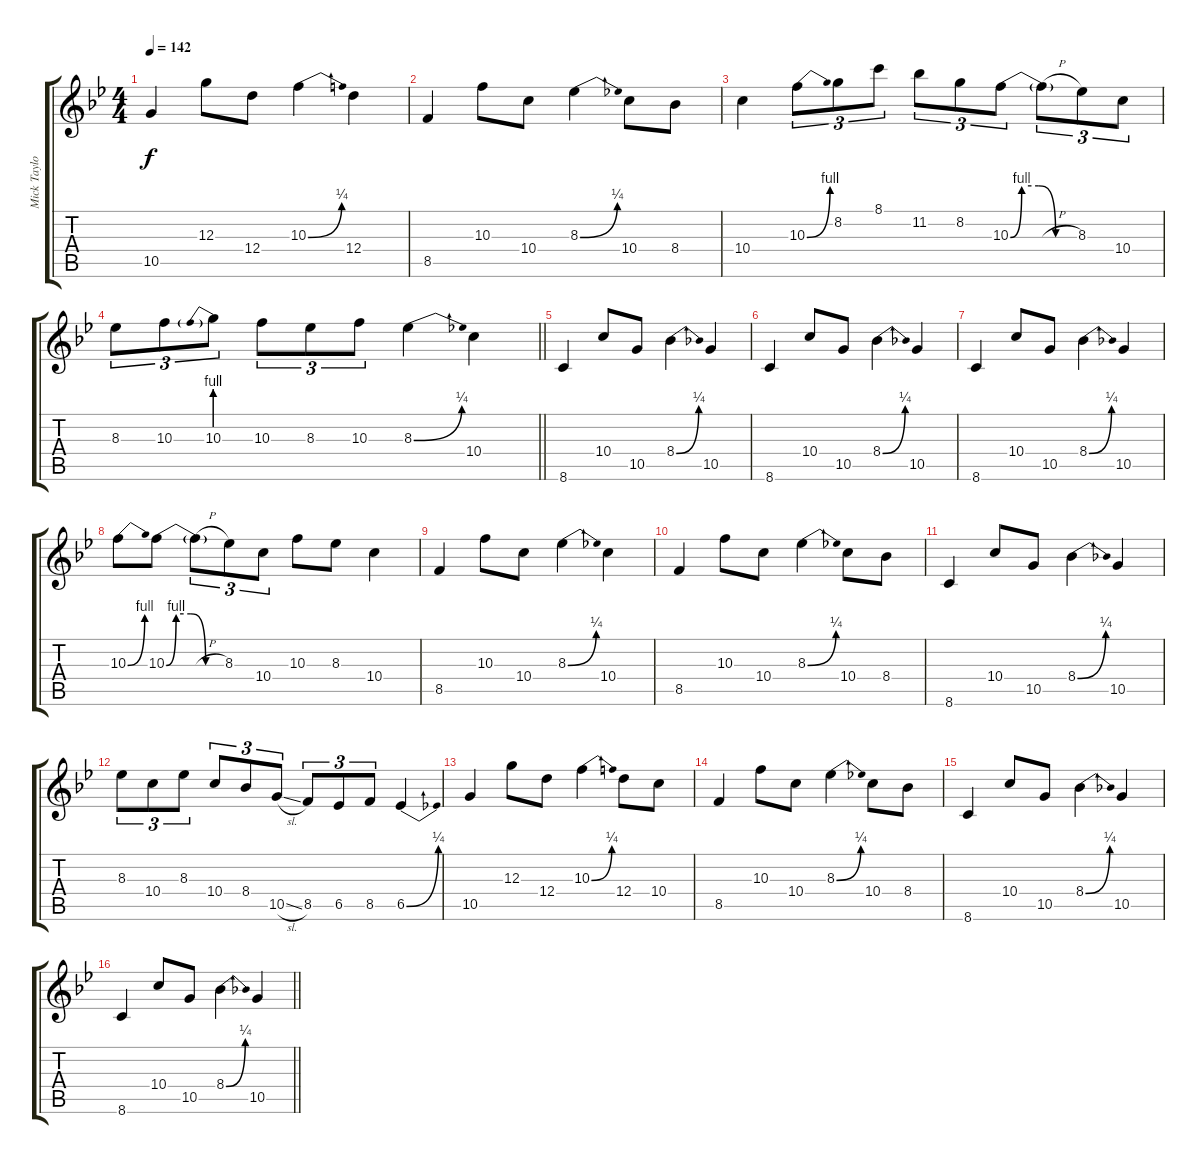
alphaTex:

\track ("Mick Taylor - Electric Guitar" "Mick Taylo") {instrument overdrivenguitar}
\staff {score tabs}
\tuning (E4 B3 G3 D3 A2 E2) {hide}
\ts (4 4)
\tempo 142
\clef g2
\ks bb
10.5.4{dy f} 12.3.8 12.4.8 10.3{be (bend 0 0 60 1)}.4 12.4.4 |
8.5.4 10.3.8 10.4.8 8.3{be (bend 0 0 60 1)}.4 10.4.8 8.4.8 |
10.4.4 10.3{be (bend 0 0 60 4)}.8{tu (3 2)} 8.2.8{tu (3 2)} 8.1.8{tu (3 2)} 11.2.8{tu (3 2)} 8.2.8{tu (3 2)} 10.3{be (custom 0 0 10 4 25 4 40 0 60 0)}.8{tu (3 2)} 10.3{h t}.8{tu (3 2)} 8.3.8{tu (3 2)} 10.4.8{tu (3 2)} |
\barLineRight lightlight
8.3.8{tu (3 2)} 10.3.8{tu (3 2)} 10.3{be (prebend 0 4 60 4)}.8{tu (3 2)} 10.3.8{tu (3 2)} 8.3.8{tu (3 2)} 10.3.8{tu (3 2)} 8.3{be (bend 0 0 60 1)}.4 10.4.4 |
8.6.4 10.4.8 10.5.8 8.4{be (bend 0 0 60 1)}.4 10.5.4 |
8.6.4 10.4.8 10.5.8 8.4{be (bend 0 0 60 1)}.4 10.5.4 |
8.6.4 10.4.8 10.5.8 8.4{be (bend 0 0 60 1)}.4 10.5.4 |
10.3{be (bend 0 0 60 4)}.8 10.3{be (custom 0 0 10 4 25 4 40 0 60 0)}.8 10.3{h t}.8{tu (3 2)} 8.3.8{tu (3 2)} 10.4.8{tu (3 2)} 10.3.8 8.3.8 10.4.4 |
8.5.4 10.3.8 10.4.8 8.3{be (bend 0 0 60 1)}.4 10.4.4 |
8.5.4 10.3.8 10.4.8 8.3{be (bend 0 0 60 1)}.4 10.4.8 8.4.8 |
8.6.4 10.4.8 10.5.8 8.4{be (bend 0 0 60 1)}.4 10.5.4 |
8.3.8{tu (3 2)} 10.4.8{tu (3 2)} 8.3.8{tu (3 2)} 10.4.8{tu (3 2)} 8.4.8{tu (3 2)} 10.5{sl}.8{tu (3 2)} 8.5.8{tu (3 2)} 6.5.8{tu (3 2)} 8.5.8{tu (3 2)} 6.5{be (bend 0 0 60 1)}.4 |
10.5.4 12.3.8 12.4.8 10.3{be (bend 0 0 60 1)}.4 12.4.8 10.4.8 |
8.5.4 10.3.8 10.4.8 8.3{be (bend 0 0 60 1)}.4 10.4.8 8.4.8 |
8.6.4 10.4.8 10.5.8 8.4{be (bend 0 0 60 1)}.4 10.5.4 |
\barLineRight lightlight
8.6.4 10.4.8 10.5.8 8.4{be (bend 0 0 60 1)}.4 10.5.4
